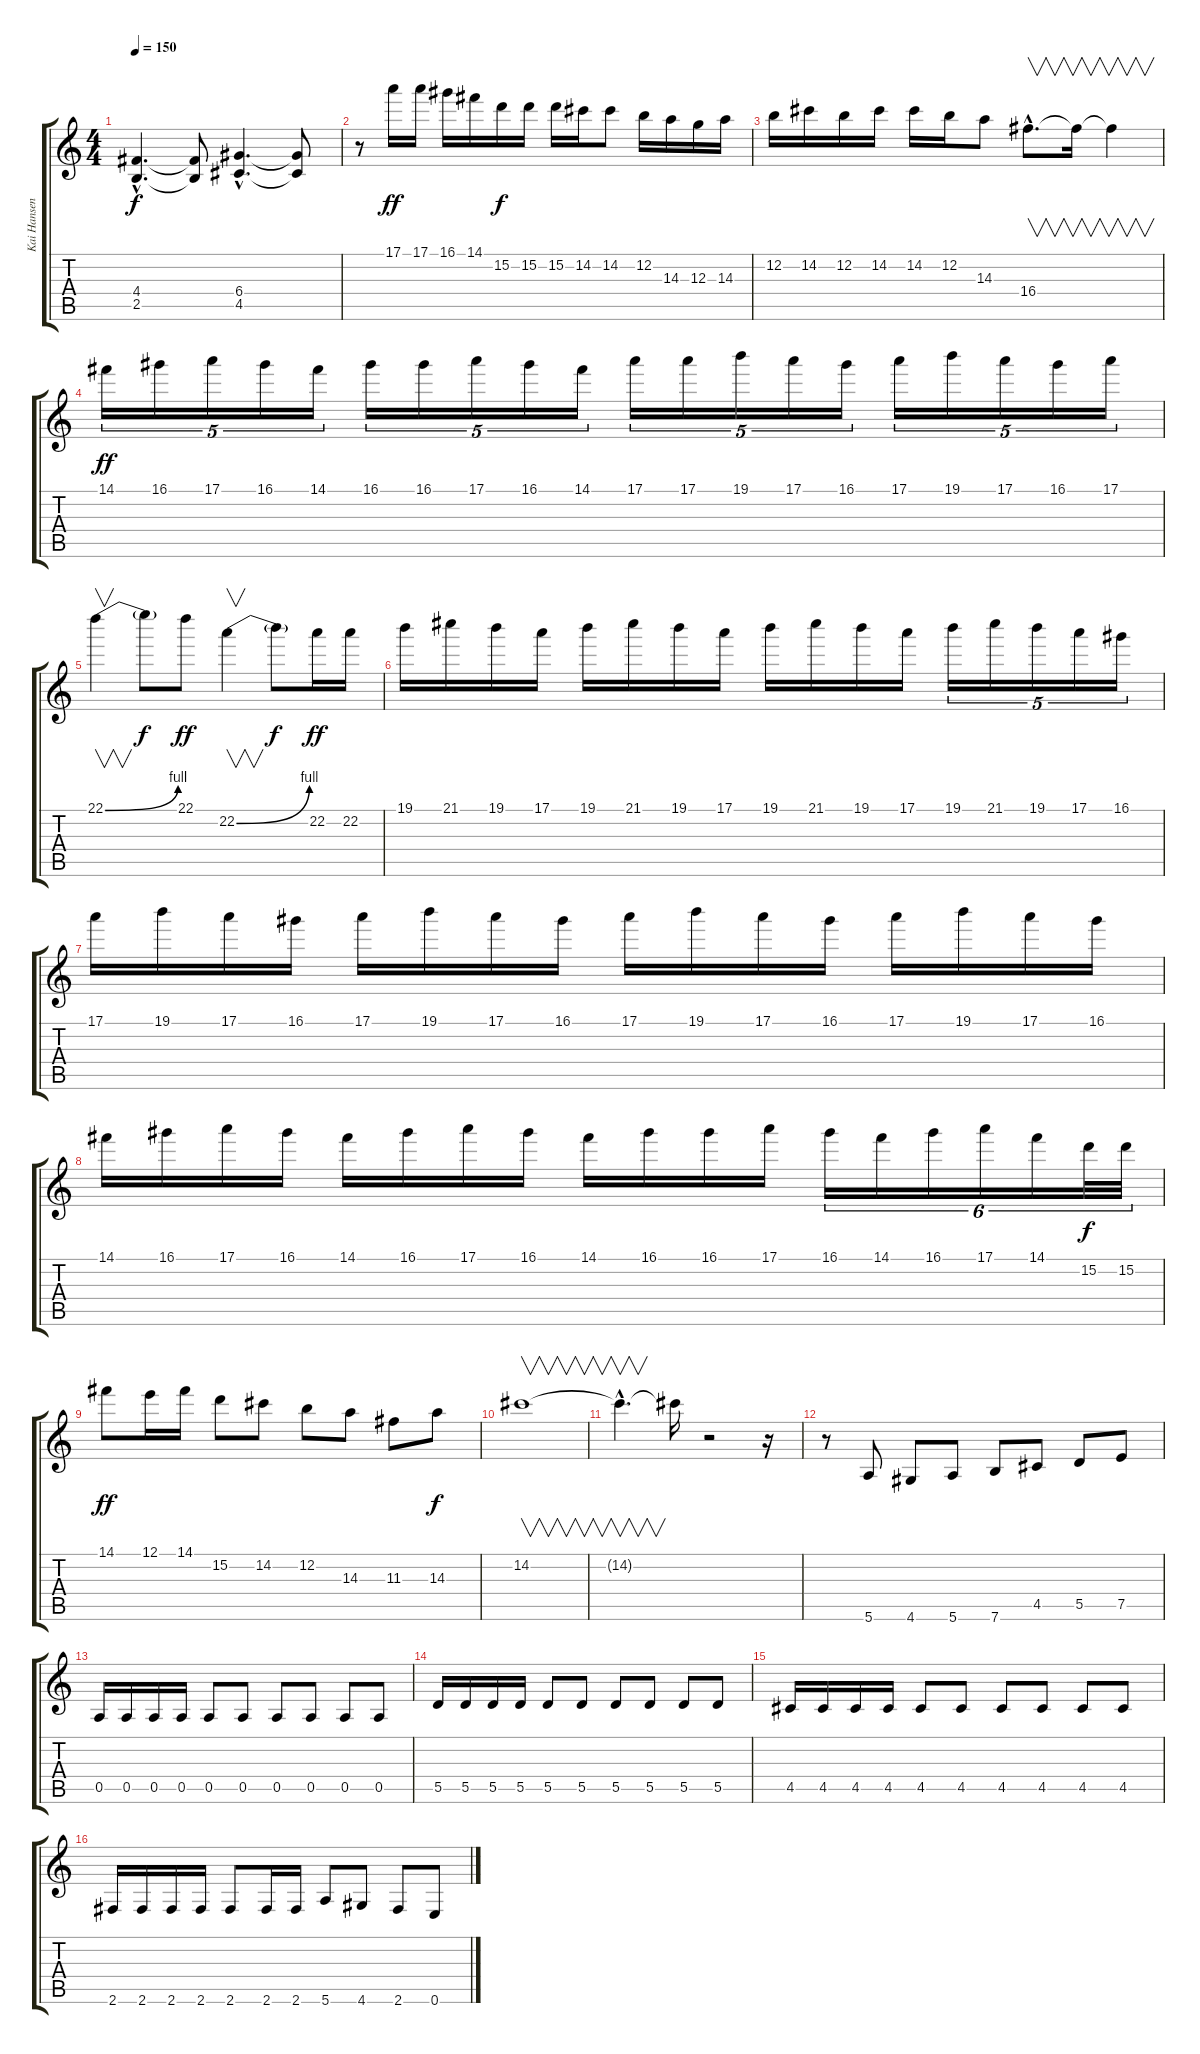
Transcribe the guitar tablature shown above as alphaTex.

\track ("Kai Hansen" "Kai Hansen") {instrument distortionguitar}
\staff {score tabs}
\tuning (E4 B3 G3 D3 A2 E2) {hide}
\ts (4 4)
\tempo 150
\clef g2
\ks c
(4.4{hac} 2.5{hac}).4{d dy f} (4.4{t} 2.5{t}).8 (6.4{hac} 4.5{hac}).4{d} (6.4{t} 4.5{t}).8 |
r.8 17.1.16{dy ff volume 16} 17.1.16 16.1.16 14.1.16 15.2.16{dy f} 15.2.16 15.2.16 14.2.16 14.2.8 12.2.16 14.3.16 12.3.16 14.3.16 |
12.2.16 14.2.16 12.2.16 14.2.16 14.2.16 12.2.16 14.3.8 16.4{hac}.8{v d} 16.4{t}.16{v} 16.4{t}.4{v} |
14.1.16{tu (5 4) dy ff} 16.1.16{tu (5 4)} 17.1.16{tu (5 4)} 16.1.16{tu (5 4)} 14.1.16{tu (5 4)} 16.1.16{tu (5 4)} 16.1.16{tu (5 4)} 17.1.16{tu (5 4)} 16.1.16{tu (5 4)} 14.1.16{tu (5 4)} 17.1.16{tu (5 4)} 17.1.16{tu (5 4)} 19.1.16{tu (5 4)} 17.1.16{tu (5 4)} 16.1.16{tu (5 4)} 17.1.16{tu (5 4)} 19.1.16{tu (5 4)} 17.1.16{tu (5 4)} 16.1.16{tu (5 4)} 17.1.16{tu (5 4)} |
22.1{be (bend 0 0 60 4)}.4{v} 22.1{t}.8{dy f} 22.1.8{dy ff} 22.2{be (bend 0 0 60 4)}.4{v} 22.2{t}.8{dy f} 22.2.16{dy ff} 22.2.16 |
19.1.16 21.1.16 19.1.16 17.1.16 19.1.16 21.1.16 19.1.16 17.1.16 19.1.16 21.1.16 19.1.16 17.1.16 19.1.16{tu (5 4)} 21.1.16{tu (5 4)} 19.1.16{tu (5 4)} 17.1.16{tu (5 4)} 16.1.16{tu (5 4)} |
17.1.16 19.1.16 17.1.16 16.1.16 17.1.16 19.1.16 17.1.16 16.1.16 17.1.16 19.1.16 17.1.16 16.1.16 17.1.16 19.1.16 17.1.16 16.1.16 |
14.1.16 16.1.16 17.1.16 16.1.16 14.1.16 16.1.16 17.1.16 16.1.16 14.1.16 16.1.16 16.1.16 17.1.16 16.1.16{tu (6 4)} 14.1.16{tu (6 4)} 16.1.16{tu (6 4)} 17.1.16{tu (6 4)} 14.1.16{tu (6 4)} 15.2.32{tu (6 4) dy f} 15.2.32{tu (6 4)} |
14.1.8{dy ff} 12.1.16 14.1.16 15.2.8 14.2.8 12.2.8 14.3.8 11.3.8 14.3.8{dy f} |
14.2.1{v} |
14.2{hac t}.4{v d} 14.2{t}.16 r.2 r.16 |
r.8 5.6.8 4.6.8 5.6.8 7.6.8 4.5.8 5.5.8 7.5.8 |
0.5.16{instrument electricguitarmuted} 0.5.16 0.5.16 0.5.16 0.5.8 0.5.8 0.5.8 0.5.8 0.5.8 0.5.8 |
5.5.16 5.5.16 5.5.16 5.5.16 5.5.8 5.5.8 5.5.8 5.5.8 5.5.8 5.5.8 |
4.5.16 4.5.16 4.5.16 4.5.16 4.5.8 4.5.8 4.5.8 4.5.8 4.5.8 4.5.8 |
2.6.16 2.6.16 2.6.16 2.6.16 2.6.8 2.6.16 2.6.16 5.6.8 4.6.8 2.6.8 0.6.8
